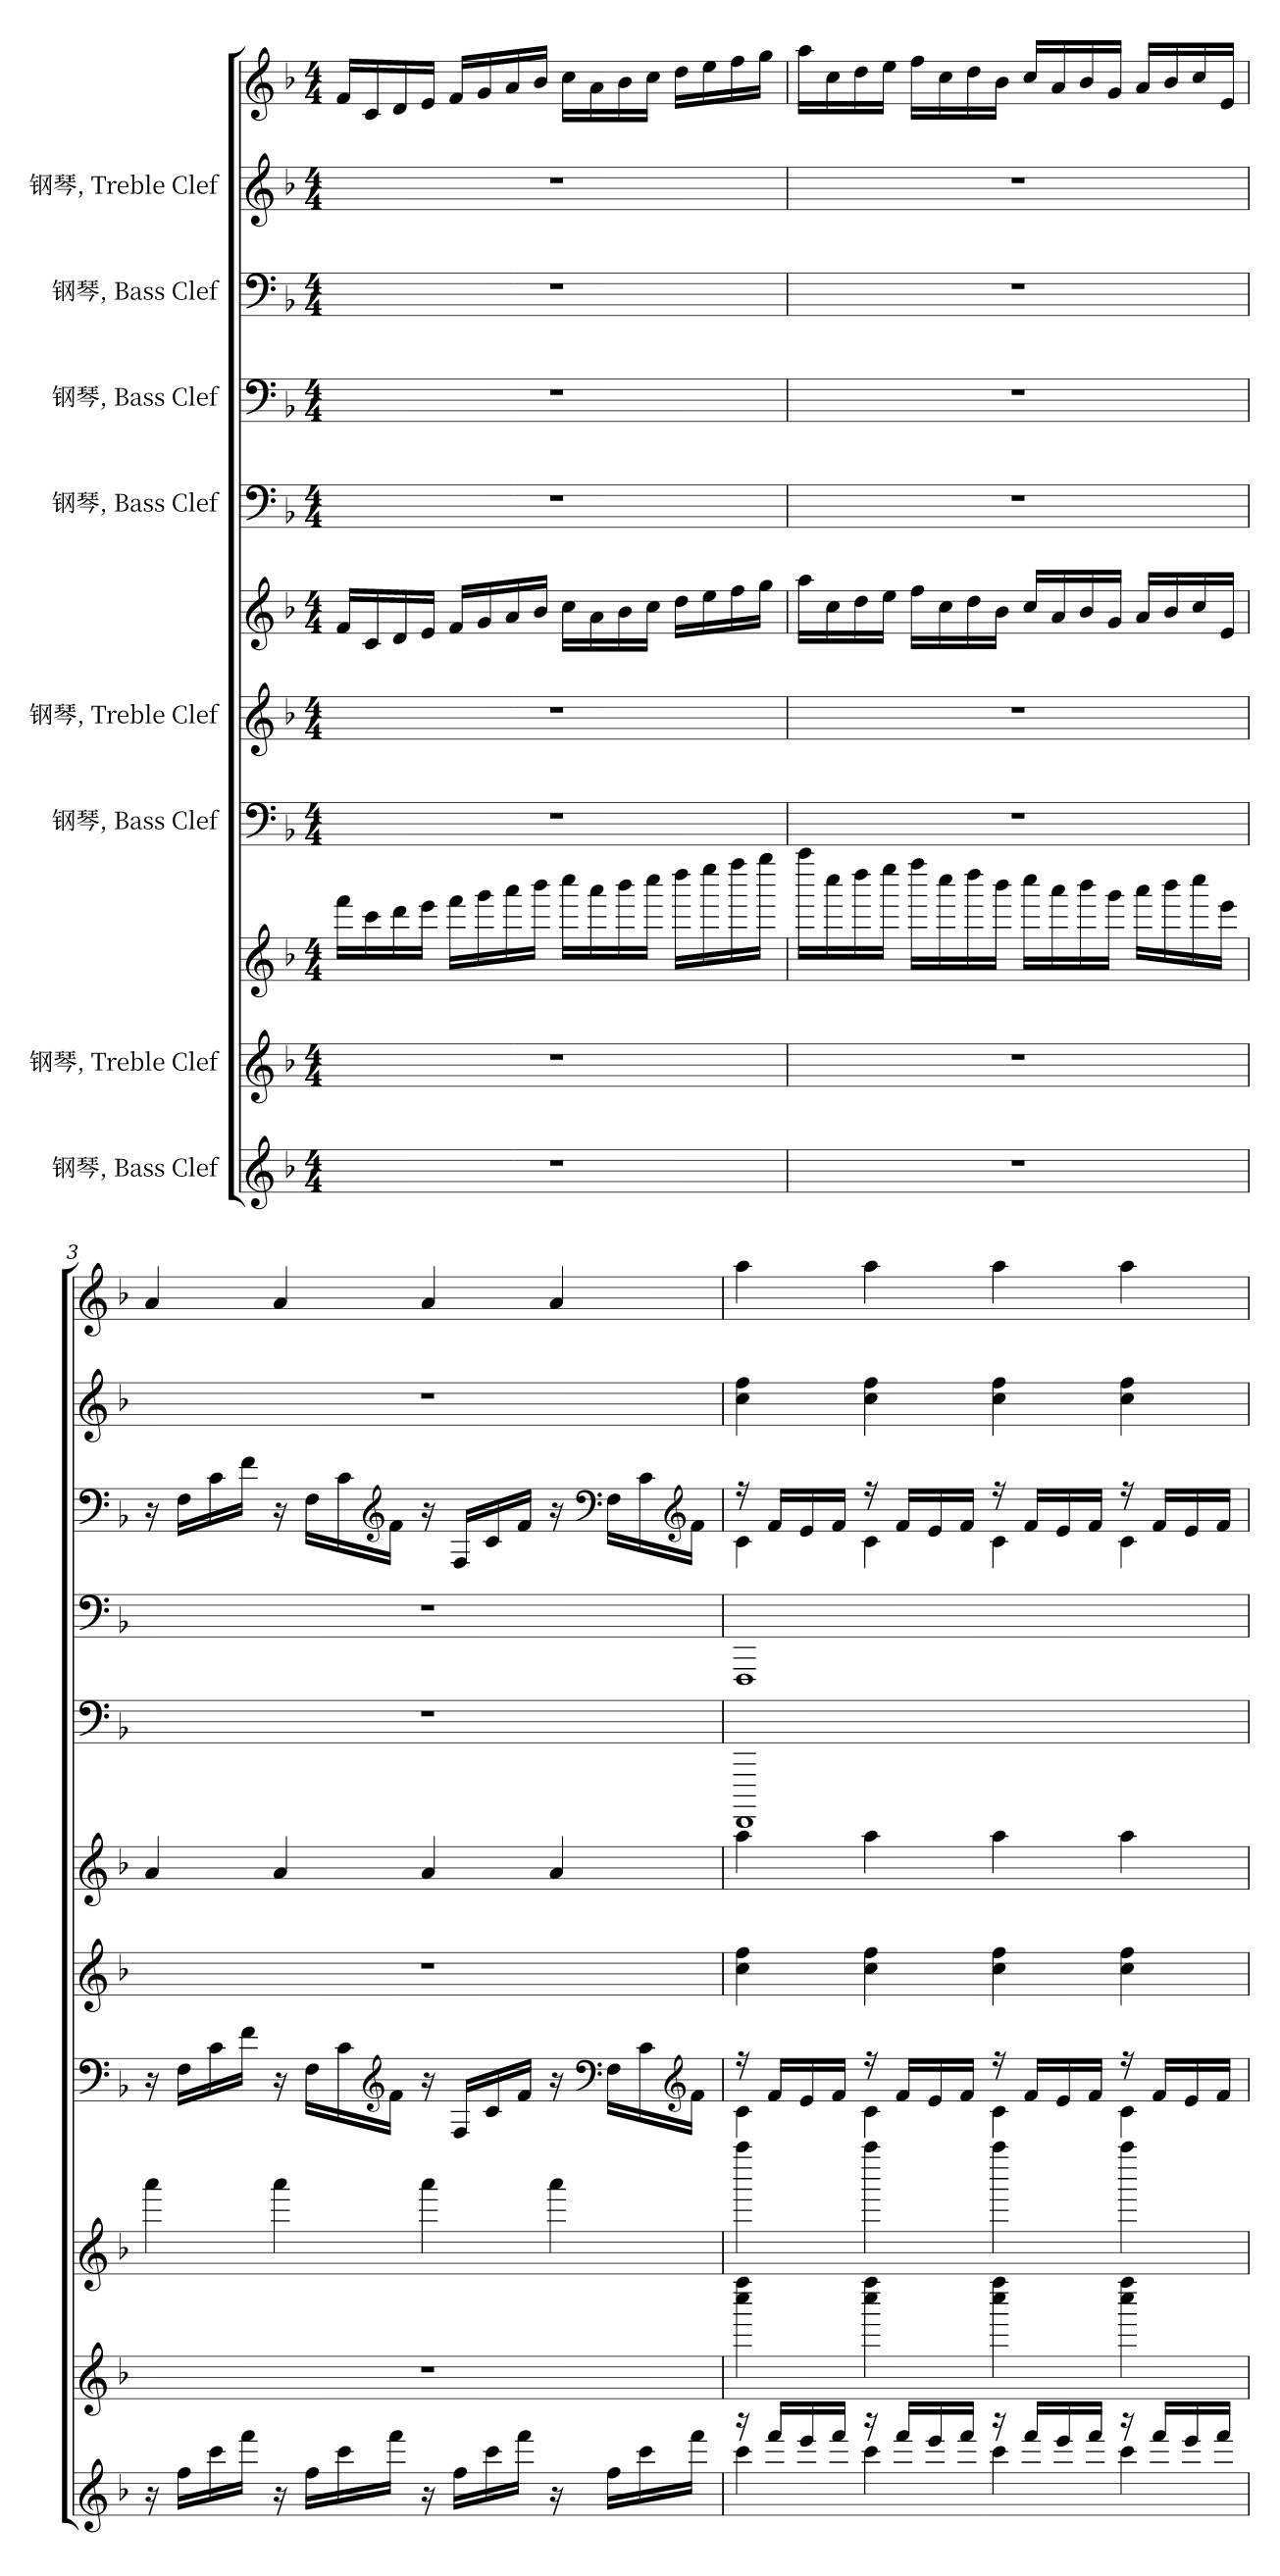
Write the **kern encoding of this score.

**kern	**kern	**kern	**kern	**kern	**kern	**kern	**kern	**kern	**kern	**kern
*part8	*part7	*part7	*part6	*part5	*part5	*part4	*part3	*part2	*part1	*part1
*staff11	*staff10	*staff9	*staff8	*staff7	*staff6	*staff5	*staff4	*staff3	*staff2	*staff1
*I"钢琴, Bass Clef	*I"钢琴, Treble Clef	*	*I"钢琴, Bass Clef	*I"钢琴, Treble Clef	*	*I"钢琴, Bass Clef	*I"钢琴, Bass Clef	*I"钢琴, Bass Clef	*I"钢琴, Treble Clef	*
*clefG2	*clefG2	*clefG2	*clefF4	*clefG2	*clefG2	*clefF4	*clefF4	*clefF4	*clefG2	*clefG2
*k[b-]	*k[b-]	*k[b-]	*k[b-]	*k[b-]	*k[b-]	*k[b-]	*k[b-]	*k[b-]	*k[b-]	*k[b-]
*M4/4	*M4/4	*M4/4	*M4/4	*M4/4	*M4/4	*M4/4	*M4/4	*M4/4	*M4/4	*M4/4
*MM87	*MM87	*MM87	*MM87	*MM87	*MM87	*MM87	*MM87	*MM87	*MM87	*MM87
=1	=1	=1	=1	=1	=1	=1	=1	=1	=1	=1
1r	1r	16fff\LL	1r	1r	16f/LL	1r	1r	1r	1r	16f/LL
.	.	16ccc\	.	.	16c/	.	.	.	.	16c/
.	.	16ddd\	.	.	16d/	.	.	.	.	16d/
.	.	16eee\JJ	.	.	16e/JJ	.	.	.	.	16e/JJ
.	.	16fff\LL	.	.	16f/LL	.	.	.	.	16f/LL
.	.	16ggg\	.	.	16g/	.	.	.	.	16g/
.	.	16aaa\	.	.	16a/	.	.	.	.	16a/
.	.	16bbb-\JJ	.	.	16b-/JJ	.	.	.	.	16b-/JJ
.	.	16cccc\LL	.	.	16cc\LL	.	.	.	.	16cc\LL
.	.	16aaa\	.	.	16a\	.	.	.	.	16a\
.	.	16bbb-\	.	.	16b-\	.	.	.	.	16b-\
.	.	16cccc\JJ	.	.	16cc\JJ	.	.	.	.	16cc\JJ
.	.	16dddd\LL	.	.	16dd\LL	.	.	.	.	16dd\LL
.	.	16eeee\	.	.	16ee\	.	.	.	.	16ee\
.	.	16ffff\	.	.	16ff\	.	.	.	.	16ff\
.	.	16gggg\JJ	.	.	16gg\JJ	.	.	.	.	16gg\JJ
!!LO:PB:g=z
=2	=2	=2	=2	=2	=2	=2	=2	=2	=2	=2
1r	1r	16aaaa\LL	1r	1r	16aa\LL	1r	1r	1r	1r	16aa\LL
.	.	16cccc\	.	.	16cc\	.	.	.	.	16cc\
.	.	16dddd\	.	.	16dd\	.	.	.	.	16dd\
.	.	16eeee\JJ	.	.	16ee\JJ	.	.	.	.	16ee\JJ
.	.	16ffff\LL	.	.	16ff\LL	.	.	.	.	16ff\LL
.	.	16cccc\	.	.	16cc\	.	.	.	.	16cc\
.	.	16dddd\	.	.	16dd\	.	.	.	.	16dd\
.	.	16bbb-\JJ	.	.	16b-\JJ	.	.	.	.	16b-\JJ
.	.	16cccc\LL	.	.	16cc/LL	.	.	.	.	16cc/LL
.	.	16aaa\	.	.	16a/	.	.	.	.	16a/
.	.	16bbb-\	.	.	16b-/	.	.	.	.	16b-/
.	.	16ggg\JJ	.	.	16g/JJ	.	.	.	.	16g/JJ
.	.	16aaa\LL	.	.	16a/LL	.	.	.	.	16a/LL
.	.	16bbb-\	.	.	16b-/	.	.	.	.	16b-/
.	.	16cccc\	.	.	16cc/	.	.	.	.	16cc/
.	.	16eee\JJ	.	.	16e/JJ	.	.	.	.	16e/JJ
!!LO:PB:g=z
=3	=3	=3	=3	=3	=3	=3	=3	=3	=3	=3
16r	1r	4aaa\	16r	1r	4a/	1r	1r	16r	1r	4a/
16ff\LL	.	.	16F\LL	.	.	.	.	16F\LL	.	.
16ccc\	.	.	16c\	.	.	.	.	16c\	.	.
16fff\JJ	.	.	16f\JJ	.	.	.	.	16f\JJ	.	.
16r	.	4aaa\	16r	.	4a/	.	.	16r	.	4a/
16ff\LL	.	.	16F\LL	.	.	.	.	16F\LL	.	.
16ccc\	.	.	16c\	.	.	.	.	16c\	.	.
*	*	*	*clefG2	*	*	*	*	*clefG2	*	*
16fff\JJ	.	.	16f\JJ	.	.	.	.	16f\JJ	.	.
16r	.	4aaa\	16r	.	4a/	.	.	16r	.	4a/
16ff\LL	.	.	16F/LL	.	.	.	.	16F/LL	.	.
16ccc\	.	.	16c/	.	.	.	.	16c/	.	.
16fff\JJ	.	.	16f/JJ	.	.	.	.	16f/JJ	.	.
16r	.	4aaa\	16r	.	4a/	.	.	16r	.	4a/
*	*	*	*clefF4	*	*	*	*	*clefF4	*	*
16ff\LL	.	.	16F\LL	.	.	.	.	16F\LL	.	.
16ccc\	.	.	16c\	.	.	.	.	16c\	.	.
*	*	*	*clefG2	*	*	*	*	*clefG2	*	*
16fff\JJ	.	.	16f\JJ	.	.	.	.	16f\JJ	.	.
!!LO:PB:g=z
=4	=4	=4	=4	=4	=4	=4	=4	=4	=4	=4
*^	*	*	*^	*	*	*	*	*^	*	*
16r	4ccc\	4cccc\ 4ffff\	4aaaa\	16r	4c\	4cc\ 4ff\	4aa\	1FFFF	1FFF	16r	4c\	4cc\ 4ff\	4aa\
16fff/LL	.	.	.	16f/LL	.	.	.	.	.	16f/LL	.	.	.
16eee/	.	.	.	16e/	.	.	.	.	.	16e/	.	.	.
16fff/JJ	.	.	.	16f/JJ	.	.	.	.	.	16f/JJ	.	.	.
16r	4ccc\	4cccc\ 4ffff\	4aaaa\	16r	4c\	4cc\ 4ff\	4aa\	.	.	16r	4c\	4cc\ 4ff\	4aa\
16fff/LL	.	.	.	16f/LL	.	.	.	.	.	16f/LL	.	.	.
16eee/	.	.	.	16e/	.	.	.	.	.	16e/	.	.	.
16fff/JJ	.	.	.	16f/JJ	.	.	.	.	.	16f/JJ	.	.	.
16r	4ccc\	4cccc\ 4ffff\	4aaaa\	16r	4c\	4cc\ 4ff\	4aa\	.	.	16r	4c\	4cc\ 4ff\	4aa\
16fff/LL	.	.	.	16f/LL	.	.	.	.	.	16f/LL	.	.	.
16eee/	.	.	.	16e/	.	.	.	.	.	16e/	.	.	.
16fff/JJ	.	.	.	16f/JJ	.	.	.	.	.	16f/JJ	.	.	.
16r	4ccc\	4cccc\ 4ffff\	4aaaa\	16r	4c\	4cc\ 4ff\	4aa\	.	.	16r	4c\	4cc\ 4ff\	4aa\
16fff/LL	.	.	.	16f/LL	.	.	.	.	.	16f/LL	.	.	.
16eee/	.	.	.	16e/	.	.	.	.	.	16e/	.	.	.
16fff/JJ	.	.	.	16f/JJ	.	.	.	.	.	16f/JJ	.	.	.
*v	*v	*	*	*v	*v	*	*	*	*	*v	*v	*	*
=	=	=	=	=	=	=	=	=	=	=
*-	*-	*-	*-	*-	*-	*-	*-	*-	*-	*-
